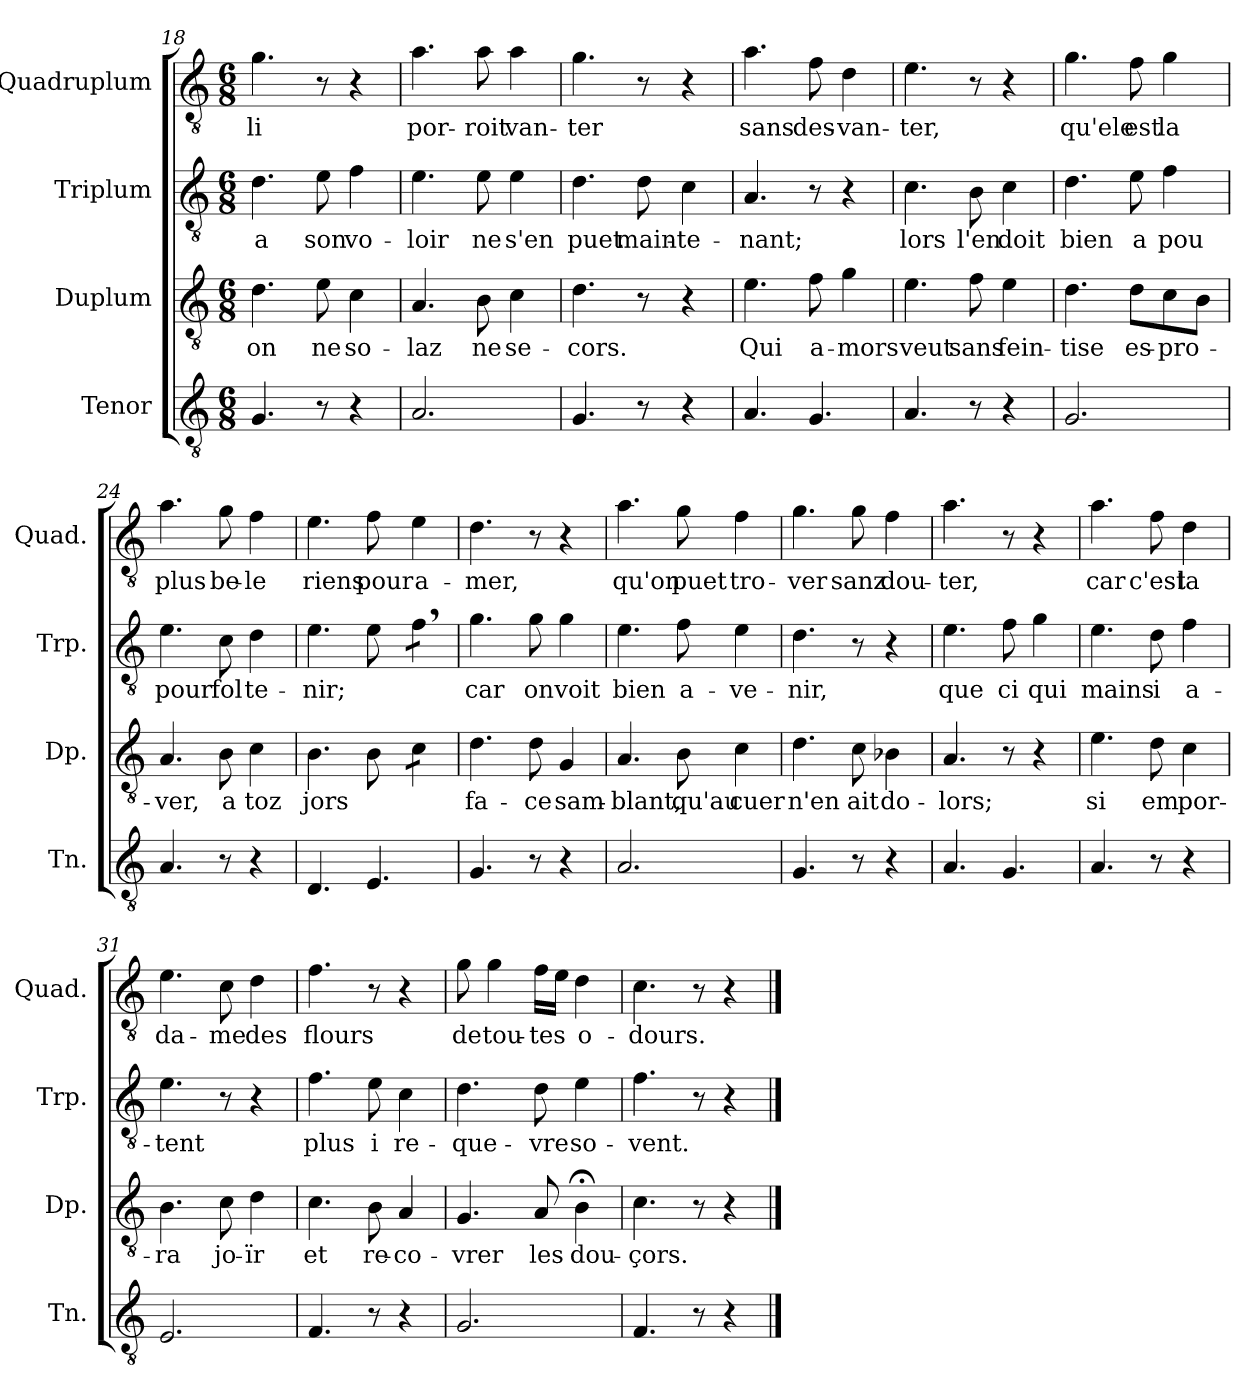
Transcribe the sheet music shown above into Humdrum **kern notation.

**kern	**kern	**text	**kern	**text	**kern	**text
*part4	*part3	*part3	*part2	*part2	*part1	*part1
*staff4	*staff3	*staff3	*staff2	*staff2	*staff1	*staff1
*I"Tenor	*I"Duplum	*	*I"Triplum	*	*I"Quadruplum	*
*I'Tn.	*I'Dp.	*	*I'Trp.	*	*I'Quad.	*
*clefGv2	*clefGv2	*	*clefGv2	*	*clefGv2	*
*k[]	*k[]	*	*k[]	*	*k[]	*
*M6/8	*M6/8	*	*M6/8	*	*M6/8	*
=18	=18	=18	=18	=18	=18	=18
!	!	!LO:LY:b	!	!LO:LY:b	!	!LO:LY:b
4.G/	4.d\	on	4.d\	a	4.g\	li
!	!	!LO:LY:b	!	!LO:LY:b	!	!
8r	8e\	ne	8e\	son	8r	.
!	!	!LO:LY:b	!	!LO:LY:b	!	!
4r	4c\	so-	4f\	vo-	4r	.
=19	=19	=19	=19	=19	=19	=19
!	!	!LO:LY:b	!	!LO:LY:b	!	!LO:LY:b
2.A/	4.A/	-laz	4.e\	-loir	4.a\	por-
!	!	!LO:LY:b	!	!LO:LY:b	!	!LO:LY:b
.	8B\	ne	8e\	ne	8a\	-roit
!	!	!LO:LY:b	!	!LO:LY:b	!	!LO:LY:b
.	4c\	se-	4e\	s'en	4a\	van-
!!LO:LB:g=z
=20	=20	=20	=20	=20	=20	=20
!	!	!LO:LY:b	!	!LO:LY:b	!	!LO:LY:b
4.G/	4.d\	-cors.	4.d\	puet	4.g\	-ter
!	!	!	!	!LO:LY:b	!	!
8r	8r	.	8d\	main-	8r	.
!	!	!	!	!LO:LY:b	!	!
4r	4r	.	4c\	-te-	4r	.
=21	=21	=21	=21	=21	=21	=21
!	!	!LO:LY:b	!	!LO:LY:b	!	!LO:LY:b
4.A/	4.e\	Qui	4.A/	-nant;	4.a\	sans
!	!	!LO:LY:b	!	!	!	!LO:LY:b
4.G/	8f\	a-	8r	.	8f\	des-
!	!	!LO:LY:b	!	!	!	!LO:LY:b
.	4g\	-mors	4r	.	4d\	-van-
=22	=22	=22	=22	=22	=22	=22
!	!	!LO:LY:b	!	!LO:LY:b	!	!LO:LY:b
4.A/	4.e\	veut	4.c\	lors	4.e\	-ter,
!	!	!LO:LY:b	!	!LO:LY:b	!	!
8r	8f\	sans	8B\	l'en	8r	.
!	!	!LO:LY:b	!	!LO:LY:b	!	!
4r	4e\	fein-	4c\	doit	4r	.
=23	=23	=23	=23	=23	=23	=23
!	!	!LO:LY:b	!	!LO:LY:b	!	!LO:LY:b
2.G/	4.d\	-tise	4.d\	bien	4.g\	qu'ele
!	!	!LO:LY:b	!	!LO:LY:b	!	!LO:LY:b
.	8d\L	es-	8e\	a	8f\	est
!	!	!LO:LY:b	!	!LO:LY:b	!	!LO:LY:b
.	8c\	-pro-	4f\	pou	4g\	la
.	8B\J	.	.	.	.	.
=24	=24	=24	=24	=24	=24	=24
!	!	!LO:LY:b	!	!LO:LY:b	!	!LO:LY:b
4.A/	4.A/	-ver,	4.e\	pour	4.a\	plus
!	!	!LO:LY:b	!	!LO:LY:b	!	!LO:LY:b
8r	8B\	a	8c\	fol	8g\	be-
!	!	!LO:LY:b	!	!LO:LY:b	!	!LO:LY:b
4r	4c\	toz	4d\	te-	4f\	-le
=25	=25	=25	=25	=25	=25	=25
!	!	!LO:LY:b	!	!LO:LY:b	!	!LO:LY:b
4.D/	4.B\	jors	4.e\	-nir;	4.e\	riens
!	!	!	!	!	!	!LO:LY:b
4.E/	8B\	.	8e\	.	8f\	pour
!	!	!	!	!	!	!LO:LY:b
*	*tremolo	*	*	*	*	*
*	*	*	*tremolo	*	*	*
.	8c\L	.	8f,\L	.	4e\	a-
.	8c\J	.	8f,\J	.	.	.
*	*	*	*Xtremolo	*	*	*
*	*Xtremolo	*	*	*	*	*
!!LO:LB:g=z
=26	=26	=26	=26	=26	=26	=26
!	!	!LO:LY:b	!	!LO:LY:b	!	!LO:LY:b
4.G/	4.d\	fa-	4.g\	car	4.d\	-mer,
!	!	!LO:LY:b	!	!LO:LY:b	!	!
8r	8d\	-ce	8g\	on	8r	.
!	!	!LO:LY:b	!	!LO:LY:b	!	!
4r	4G/	sam-	4g\	voit	4r	.
=27	=27	=27	=27	=27	=27	=27
!	!	!LO:LY:b	!	!LO:LY:b	!	!LO:LY:b
2.A/	4.A/	-blant,	4.e\	bien	4.a\	qu'on
!	!	!LO:LY:b	!	!LO:LY:b	!	!LO:LY:b
.	8B\	qu'au	8f\	a-	8g\	puet
!	!	!LO:LY:b	!	!LO:LY:b	!	!LO:LY:b
.	4c\	cuer	4e\	-ve-	4f\	tro-
=28	=28	=28	=28	=28	=28	=28
!	!	!LO:LY:b	!	!LO:LY:b	!	!LO:LY:b
4.G/	4.d\	n'en	4.d\	-nir,	4.g\	-ver
!	!	!LO:LY:b	!	!	!	!LO:LY:b
8r	8c\	ait	8r	.	8g\	sanz
!	!	!LO:LY:b	!	!	!	!LO:LY:b
4r	4B-i\	do-	4r	.	4f\	dou-
=29	=29	=29	=29	=29	=29	=29
!	!	!LO:LY:b	!	!LO:LY:b	!	!LO:LY:b
4.A/	4.A/	-lors;	4.e\	que	4.a\	-ter,
!	!	!	!	!LO:LY:b	!	!
4.G/	8r	.	8f\	ci	8r	.
!	!	!	!	!LO:LY:b	!	!
.	4r	.	4g\	qui	4r	.
=30	=30	=30	=30	=30	=30	=30
!	!	!LO:LY:b	!	!LO:LY:b	!	!LO:LY:b
4.A/	4.e\	si	4.e\	mains	4.a\	car
!	!	!LO:LY:b	!	!LO:LY:b	!	!LO:LY:b
8r	8d\	em	8d\	i	8f\	c'est
!	!	!LO:LY:b	!	!LO:LY:b	!	!LO:LY:b
4r	4c\	por-	4f\	a-	4d\	la
=31	=31	=31	=31	=31	=31	=31
!	!	!LO:LY:b	!	!LO:LY:b	!	!LO:LY:b
2.E/	4.B\	-ra	4.e\	-tent	4.e\	da-
!	!	!LO:LY:b	!	!	!	!LO:LY:b
.	8c\	jo-	8r	.	8c\	-me
!	!	!LO:LY:b	!	!	!	!LO:LY:b
.	4d\	-ïr	4r	.	4d\	des
=32	=32	=32	=32	=32	=32	=32
!	!	!LO:LY:b	!	!LO:LY:b	!	!LO:LY:b
4.F/	4.c\	et	4.f\	plus	4.f\	flours
!	!	!LO:LY:b	!	!LO:LY:b	!	!
8r	8B\	re-	8e\	i	8r	.
!	!	!LO:LY:b	!	!LO:LY:b	!	!
4r	4A/	-co-	4c\	re-	4r	.
!!LO:LB:g=z
=33	=33	=33	=33	=33	=33	=33
!	!	!LO:LY:b	!	!LO:LY:b	!	!LO:LY:b
2.G/	4.G/	-vrer	4.d\	-que-	8g\	de
!	!	!	!	!	!	!LO:LY:b
.	.	.	.	.	4g\	tou-
!	!	!LO:LY:b	!	!LO:LY:b	!	!LO:LY:b
.	8A/	les	8d\	-vre	16f\LL	-tes
.	.	.	.	.	16e\JJ	.
!	!	!LO:LY:b	!	!LO:LY:b	!	!LO:LY:b
.	4B;<\	dou-	4e\	so-	4d\	o-
=34	=34	=34	=34	=34	=34	=34
!	!	!LO:LY:b	!	!LO:LY:b	!	!LO:LY:b
4.F/	4.c\	-çors.	4.f\	-vent.	4.c\	-dours.
8r	8r	.	8r	.	8r	.
4r	4r	.	4r	.	4r	.
==	==	==	==	==	==	==
*-	*-	*-	*-	*-	*-	*-
